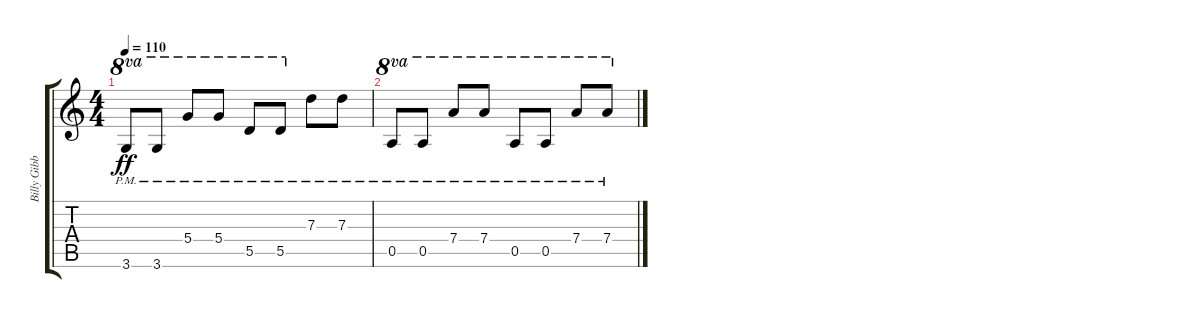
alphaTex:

\track ("Billy Gibbons-Distortion Gtr w / Chorus" "Billy Gibb") {instrument distortionguitar}
\staff {score tabs}
\tuning (E4 B3 G3 D4 A3 E3) {hide}
\ts (4 4)
\tempo 110
\clef g2
\ks c
3.6{pm}.8{ot 8va dy ff} 3.6{pm}.8{ot 8va} 5.4{pm}.8{ot 8va} 5.4{pm}.8{ot 8va} 5.5{pm}.8{ot 8va} 5.5{pm}.8{ot 8va} 7.3{pm}.8 7.3{pm}.8 |
0.5{pm}.8{ot 8va} 0.5{pm}.8{ot 8va} 7.4{pm}.8{ot 8va} 7.4{pm}.8{ot 8va} 0.5{pm}.8{ot 8va} 0.5{pm}.8{ot 8va} 7.4{pm}.8{ot 8va} 7.4{pm}.8{ot 8va}
